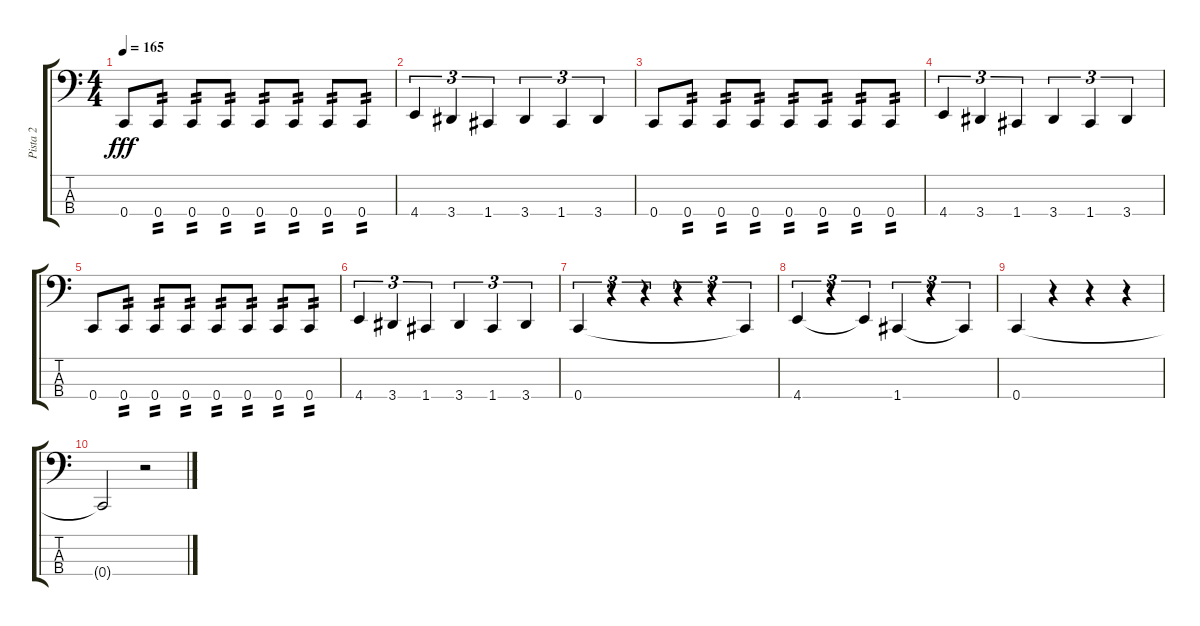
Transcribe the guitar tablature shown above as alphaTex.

\track ("Pista 2" "Pista 2") {instrument electricbasspick}
\staff {score tabs}
\tuning (F2 C2 G1 C1) {hide}
\ts (4 4)
\tempo 165
\clef f4
\ks c
0.4.8{dy fff} 0.4.8{tp 2} 0.4.8{tp 2} 0.4.8{tp 2} 0.4.8{tp 2} 0.4.8{tp 2} 0.4.8{tp 2} 0.4.8{tp 2} |
4.4.4{tu (3 2)} 3.4.4{tu (3 2)} 1.4.4{tu (3 2)} 3.4.4{tu (3 2)} 1.4.4{tu (3 2)} 3.4.4{tu (3 2)} |
0.4.8 0.4.8{tp 2} 0.4.8{tp 2} 0.4.8{tp 2} 0.4.8{tp 2} 0.4.8{tp 2} 0.4.8{tp 2} 0.4.8{tp 2} |
4.4.4{tu (3 2)} 3.4.4{tu (3 2)} 1.4.4{tu (3 2)} 3.4.4{tu (3 2)} 1.4.4{tu (3 2)} 3.4.4{tu (3 2)} |
0.4.8 0.4.8{tp 2} 0.4.8{tp 2} 0.4.8{tp 2} 0.4.8{tp 2} 0.4.8{tp 2} 0.4.8{tp 2} 0.4.8{tp 2} |
4.4.4{tu (3 2)} 3.4.4{tu (3 2)} 1.4.4{tu (3 2)} 3.4.4{tu (3 2)} 1.4.4{tu (3 2)} 3.4.4{tu (3 2)} |
0.4.4{tu (3 2)} r.4{tu (3 2)} r.4{tu (3 2)} r.4{tu (3 2)} r.4{tu (3 2)} 0.4{t}.4{tu (3 2)} |
4.4.4{tu (3 2)} r.4{tu (3 2)} 4.4{t}.4{tu (3 2)} 1.4.4{tu (3 2)} r.4{tu (3 2)} 1.4{t}.4{tu (3 2)} |
0.4.4 r.4 r.4 r.4 |
0.4{t}.2 r.2
